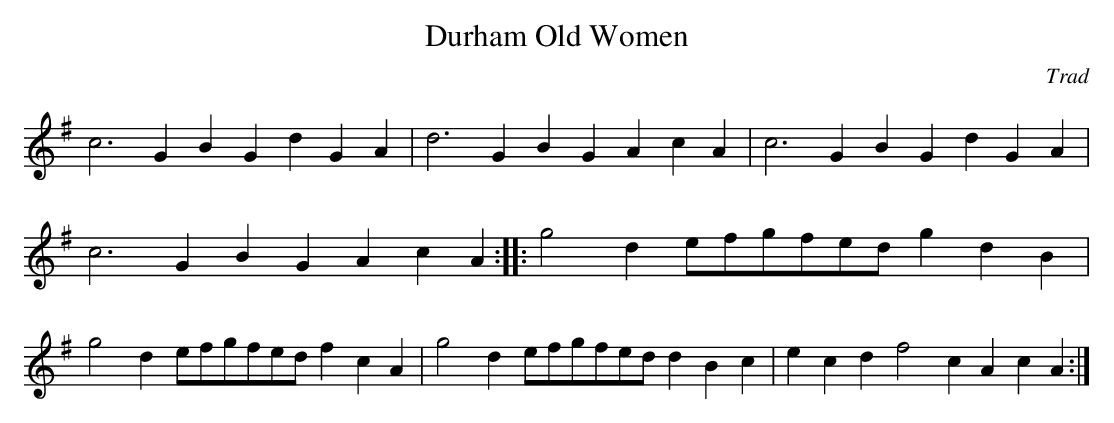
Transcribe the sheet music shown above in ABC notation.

X:1
T:Durham Old Women
C:Trad
M:9/8l
K:G
c6 G2B2G2 d2G2A2|d6 G2B2G2 A2c2A2| c6 G2B2G2 d2G2A2| c6 G2B2G2 A2c2A2::\
g4 d2 efgfed g2d2B2|g4 d2 efgfed f2c2A2|g4 d2 efgfed d2B2c2|\
e2c2d2 f4 c2 A2c2A2:|
